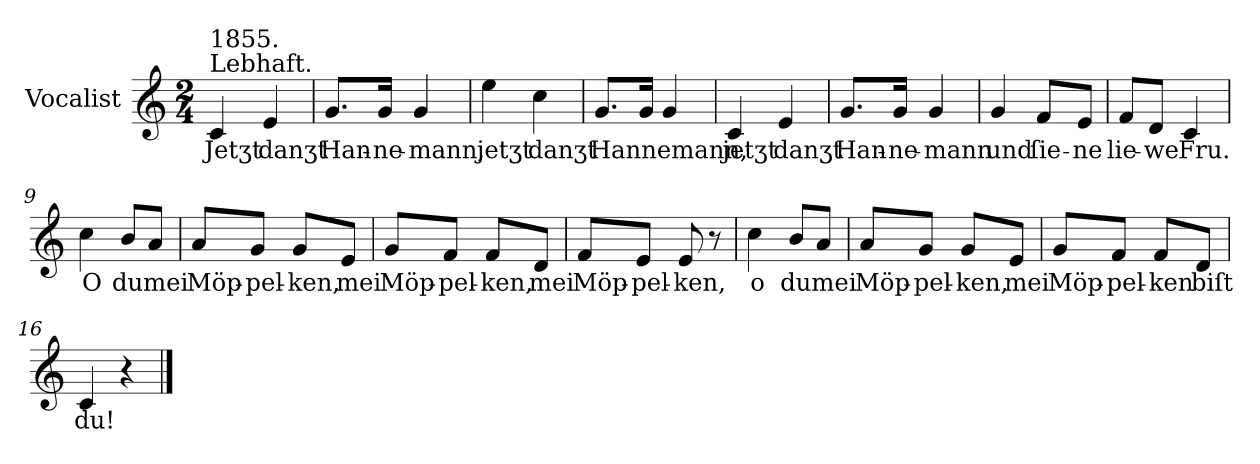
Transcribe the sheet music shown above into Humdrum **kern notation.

**kern	**text
*part1	*part1
*staff1	*staff1
*I"Vocalist	*
*k[]	*
*C:	*
*M2/4	*
=1	=1
!LO:TX:a:t=Lebhaft.	!
!LO:TX:a:t=1855.	!
4c	Jetʒt
4e	danʒt
=2	=2
8.gL	Han-
16gJk	-ne-
4g	-mann,
=3	=3
4ee	jetʒt
4cc	danʒt
=4	=4
8.gL	Hannemann,
16gJk	.
4g	.
=5	=5
4c	jetʒt
4e	danʒt
=6	=6
8.gL	Han-
16gJk	-ne-
4g	-mann
=7	=7
4g	und
8fL	ſie-
8eJ	-ne
=8	=8
8fL	lie-
8dJ	-we
4c	Fru.
=9	=9
4cc	O
8bL	du
8aJ	mei
=10	=10
8aL	Möp-
8gJ	-pel-
8gL	-ken,
8eJ	mei
=11	=11
8gL	Möp-
8fJ	-pel-
8fL	-ken,
8dJ	mei
=12	=12
8fL	Möp-
8eJ	-pel-
8e	-ken,
8r	.
=13	=13
4cc	o
8bL	du
8aJ	mei
=14	=14
8aL	Möp-
8gJ	-pel-
8gL	-ken,
8eJ	mei
=15	=15
8gL	Möp-
8fJ	-pel-
8fL	-ken
8dJ	biſt
=16	=16
4c	du!
4r	.
==	==
*-	*-
